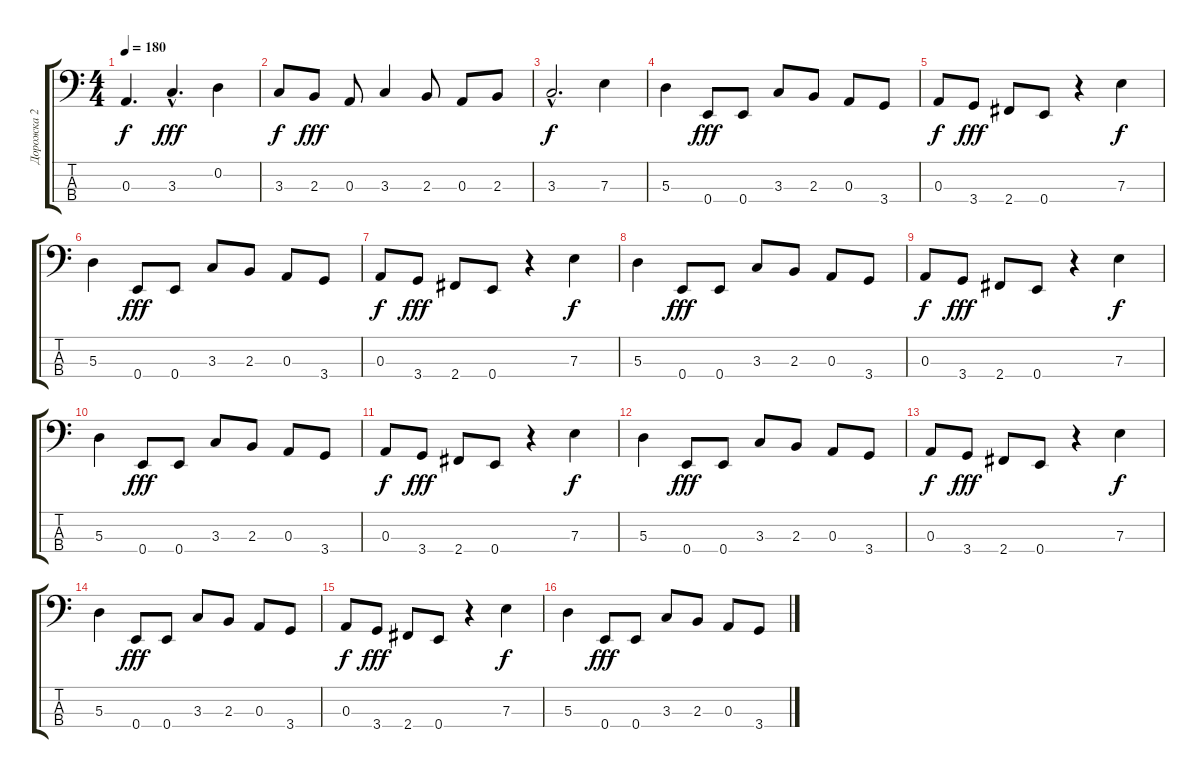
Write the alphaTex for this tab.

\track ("Дорожка 2" "Дорожка 2") {instrument electricbasspick}
\staff {score tabs}
\tuning (G2 D2 A1 E1) {hide}
\ts (4 4)
\tempo 180
\clef f4
\ks c
0.3.4{d dy f} 3.3{hac}.4{d dy fff} 0.2.4 |
3.3.8{dy f} 2.3.8{dy fff} 0.3.8 3.3.4 2.3.8 0.3.8 2.3.8 |
3.3{hac}.2{d dy f} 7.3.4 |
5.3.4 0.4.8{dy fff} 0.4.8 3.3.8 2.3.8 0.3.8 3.4.8 |
0.3.8{dy f} 3.4.8{dy fff} 2.4.8 0.4.8 r.4 7.3.4{dy f} |
5.3.4 0.4.8{dy fff} 0.4.8 3.3.8 2.3.8 0.3.8 3.4.8 |
0.3.8{dy f} 3.4.8{dy fff} 2.4.8 0.4.8 r.4 7.3.4{dy f} |
5.3.4 0.4.8{dy fff} 0.4.8 3.3.8 2.3.8 0.3.8 3.4.8 |
0.3.8{dy f} 3.4.8{dy fff} 2.4.8 0.4.8 r.4 7.3.4{dy f} |
5.3.4 0.4.8{dy fff} 0.4.8 3.3.8 2.3.8 0.3.8 3.4.8 |
0.3.8{dy f} 3.4.8{dy fff} 2.4.8 0.4.8 r.4 7.3.4{dy f} |
5.3.4 0.4.8{dy fff} 0.4.8 3.3.8 2.3.8 0.3.8 3.4.8 |
0.3.8{dy f} 3.4.8{dy fff} 2.4.8 0.4.8 r.4 7.3.4{dy f} |
5.3.4 0.4.8{dy fff} 0.4.8 3.3.8 2.3.8 0.3.8 3.4.8 |
0.3.8{dy f} 3.4.8{dy fff} 2.4.8 0.4.8 r.4 7.3.4{dy f} |
5.3.4 0.4.8{dy fff} 0.4.8 3.3.8 2.3.8 0.3.8 3.4.8
